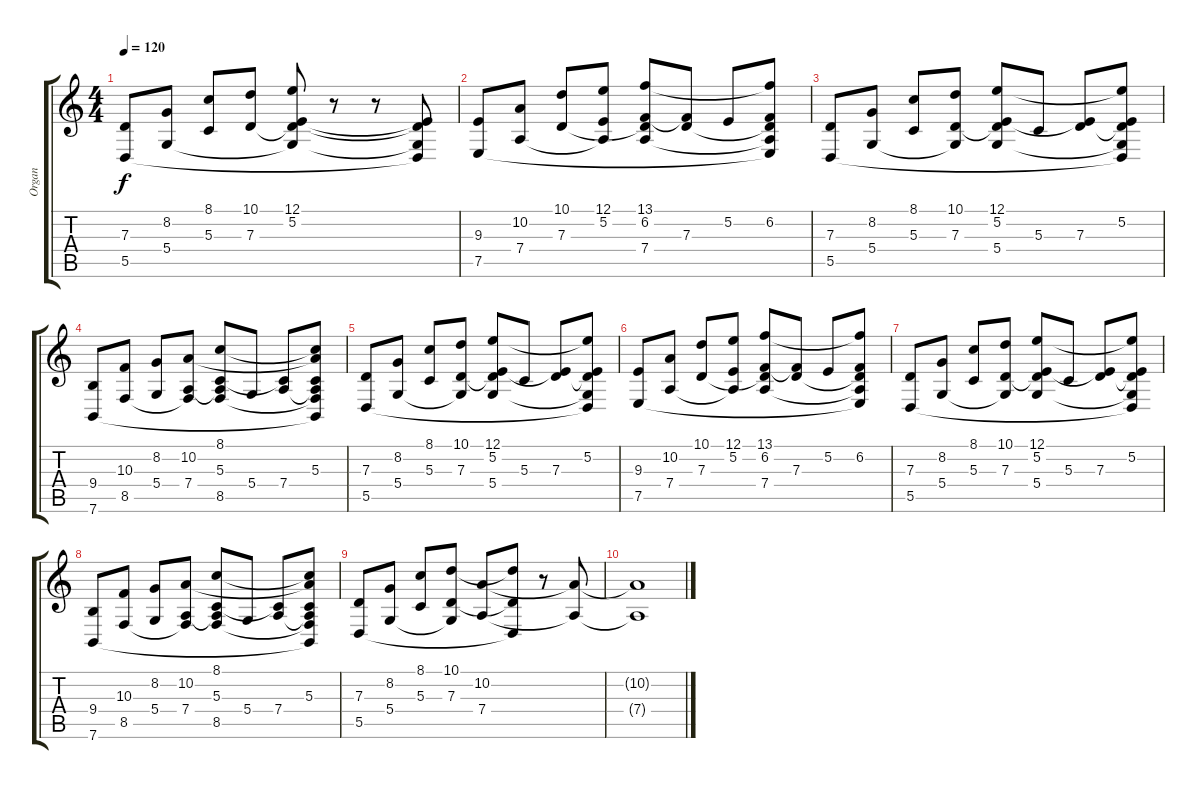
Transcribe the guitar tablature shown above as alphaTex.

\track ("Organ" "Organ") {instrument electricpiano1}
\staff {score tabs}
\tuning (E4 B3 G3 D3 A2 E2) {hide}
\ts (4 4)
\tempo 120
\clef g2
\ks c
(7.3 5.5).8{dy f} (8.2 5.4).8 (8.1 5.3).8 (10.1 7.3).8 (12.1 5.2 7.3{t} 5.4{t}).8 r.8 r.8 (5.2{t} 7.3{t} 5.4{t} 5.5{t}).8 |
(9.3 7.5).8 (10.2 7.4).8 (10.1 7.3).8 (12.1 5.2 7.4{t}).8 (13.1 6.2 7.3{t} 7.4).8 (6.2{t} 7.3).8 5.2.8 (13.1{t} 6.2 7.3{t} 7.4{t} 7.5{t}).8 |
(7.3 5.5).8 (8.2 5.4).8 (8.1 5.3).8 (10.1 7.3 5.4{t}).8 (12.1 5.2 7.3{t} 5.4).8 5.3.8 (5.2{t} 7.3).8 (12.1{t} 5.2 7.3{t} 5.4{t} 5.5{t}).8 |
(9.4 7.6).8 (10.3 8.5).8 (8.2 5.4).8 (10.2 7.4 8.5{t}).8 (8.1 5.3 7.4{t} 8.5).8 5.4.8 (5.3{t} 7.4).8 (8.1{t} 10.2{t} 5.3 7.4{t} 8.5{t} 7.6{t}).8 |
(7.3 5.5).8 (8.2 5.4).8 (8.1 5.3).8 (10.1 7.3 5.4{t}).8 (12.1 5.2 7.3{t} 5.4).8 5.3.8 (5.2{t} 7.3).8 (12.1{t} 5.2 7.3{t} 5.4{t} 5.5{t}).8 |
(9.3 7.5).8 (10.2 7.4).8 (10.1 7.3).8 (12.1 5.2 7.4{t}).8 (13.1 6.2 7.3{t} 7.4).8 (6.2{t} 7.3).8 5.2.8 (13.1{t} 6.2 7.3{t} 7.4{t} 7.5{t}).8 |
(7.3 5.5).8 (8.2 5.4).8 (8.1 5.3).8 (10.1 7.3 5.4{t}).8 (12.1 5.2 7.3{t} 5.4).8 5.3.8 (5.2{t} 7.3).8 (12.1{t} 5.2 7.3{t} 5.4{t} 5.5{t}).8 |
(9.4 7.6).8 (10.3 8.5).8 (8.2 5.4).8 (10.2 7.4 8.5{t}).8 (8.1 5.3 7.4{t} 8.5).8 5.4.8 (5.3{t} 7.4).8 (8.1{t} 10.2{t} 5.3 7.4{t} 8.5{t} 7.6{t}).8 |
(7.3 5.5).8 (8.2 5.4).8 (8.1 5.3).8 (10.1 7.3 5.4{t}).8 (10.2 7.4).8 (10.1{t} 7.3{t} 5.5{t}).8 r.8 (10.2{t} 7.4{t}).8 |
(10.2{t} 7.4{t}).1
